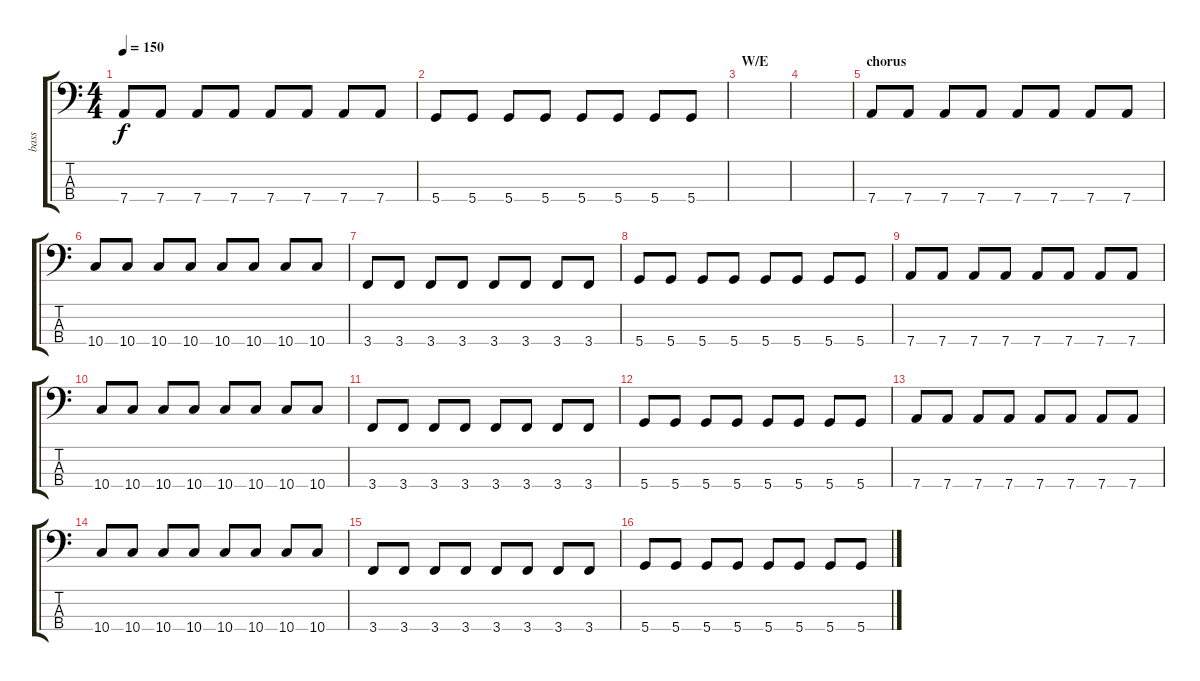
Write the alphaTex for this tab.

\track ("bass" "bass") {instrument electricbasspick}
\staff {score tabs}
\tuning (G2 D2 A1 D1) {hide}
\ts (4 4)
\tempo 150
\clef f4
\ks c
7.4.8{dy f} 7.4.8 7.4.8 7.4.8 7.4.8 7.4.8 7.4.8 7.4.8 |
5.4.8 5.4.8 5.4.8 5.4.8 5.4.8 5.4.8 5.4.8 5.4.8 |
\section ("" "W/E")
|
|
\section ("" "chorus")
7.4.8 7.4.8 7.4.8 7.4.8 7.4.8 7.4.8 7.4.8 7.4.8 |
10.4.8 10.4.8 10.4.8 10.4.8 10.4.8 10.4.8 10.4.8 10.4.8 |
3.4.8 3.4.8 3.4.8 3.4.8 3.4.8 3.4.8 3.4.8 3.4.8 |
5.4.8 5.4.8 5.4.8 5.4.8 5.4.8 5.4.8 5.4.8 5.4.8 |
7.4.8 7.4.8 7.4.8 7.4.8 7.4.8 7.4.8 7.4.8 7.4.8 |
10.4.8 10.4.8 10.4.8 10.4.8 10.4.8 10.4.8 10.4.8 10.4.8 |
3.4.8 3.4.8 3.4.8 3.4.8 3.4.8 3.4.8 3.4.8 3.4.8 |
5.4.8 5.4.8 5.4.8 5.4.8 5.4.8 5.4.8 5.4.8 5.4.8 |
7.4.8 7.4.8 7.4.8 7.4.8 7.4.8 7.4.8 7.4.8 7.4.8 |
10.4.8 10.4.8 10.4.8 10.4.8 10.4.8 10.4.8 10.4.8 10.4.8 |
3.4.8 3.4.8 3.4.8 3.4.8 3.4.8 3.4.8 3.4.8 3.4.8 |
5.4.8 5.4.8 5.4.8 5.4.8 5.4.8 5.4.8 5.4.8 5.4.8
